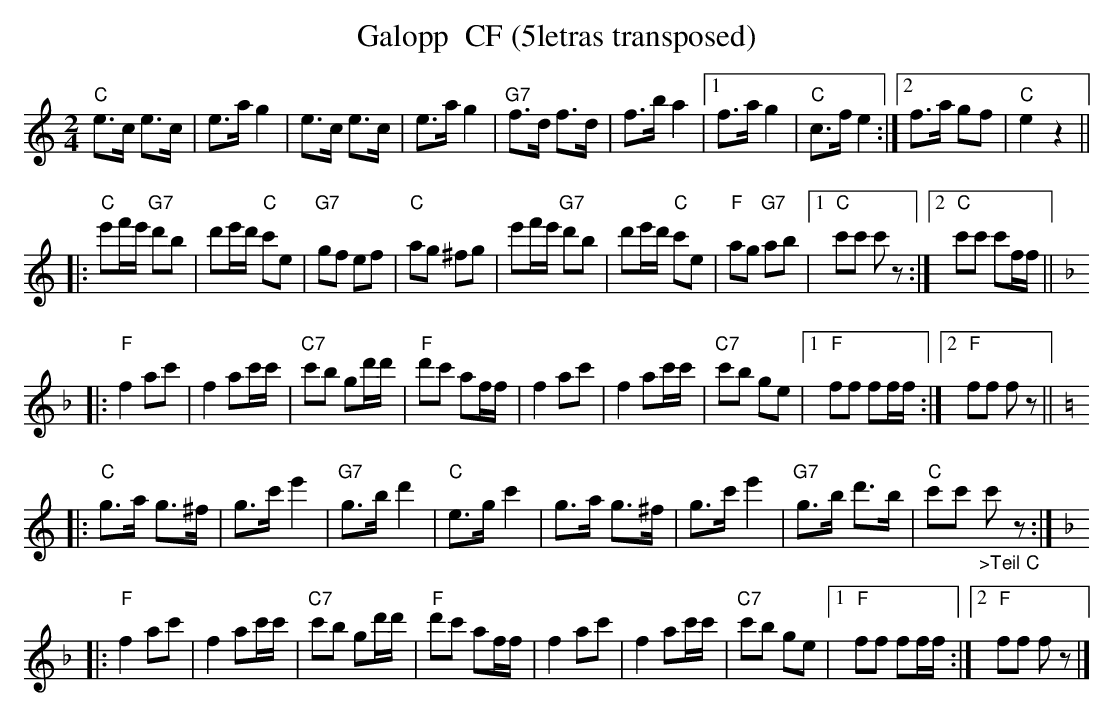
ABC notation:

X:1
T:Galopp  CF (5letras transposed)
M:2/4
L:1/8
K:C transpose=3 %%MIDI gchordon
"C"e>c e>c | e>ag2 | e>c e>c | e>ag2 | "G7"f>d f>d | f>ba2 |1 f>ag2 | "C"c>fe2 :|2 f>a gf | "C"e2z2 ||
|: "C"e'f'/2e'/2 "G7"d'b | d'e'/2d'/2 "C"c'e | "G7"gf ef | "C"ag ^fg | e'f'/2e'/2 "G7"d'b | d'e'/2d'/2 "C"c'e | "F"ag "G7"ab |1 "C"c'c' c'z :|2 "C"c'c' c'f/2f/2 || [K:F]
|: "F"f2 ac' | f2 ac'/2c'/2 | "C7"c'b gd'/2d'/2 | "F"d'c' af/2f/2 | f2 ac' | f2 ac'/2c'/2 | "C7"c'b ge |1 "F"ff ff/2f/2 :|2 "F"ff fz || [K:C]
|: "C"g>a g>^f | g>c'e'2 | "G7"g>bd'2 | "C"e>gc'2 | g>a g>^f | g>c'e'2 | "G7"g>b d'>b | "C"c'c' "_>Teil C"c'z :| [K:F]
|: "F"f2 ac' | f2 ac'/2c'/2 | "C7"c'b gd'/2d'/2 | "F"d'c' af/2f/2 | f2 ac' | f2 ac'/2c'/2 | "C7"c'b ge |1 "F"ff ff/2f/2 :|2 "F"ff fz |]
